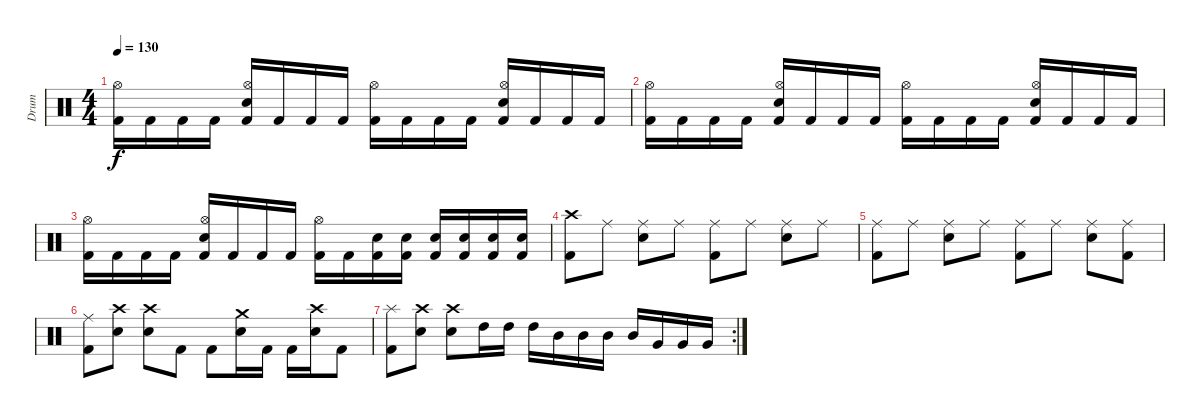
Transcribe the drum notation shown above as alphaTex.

\track ("Drum" "Drum") {instrument percussion}
\staff {score}
\articulation defaults
\ts (4 4)
\tempo 130
\clef neutral
\ks c
("Kick (hit) 2" "Hi-Hat (open)").16{dy f} "Kick (hit) 2".16 "Kick (hit) 2".16 "Kick (hit) 2".16 ("Kick (hit) 2" "Snare (hit) 2" "Hi-Hat (open)").16 "Kick (hit) 2".16 "Kick (hit) 2".16 "Kick (hit) 2".16 ("Kick (hit) 2" "Hi-Hat (open)").16 "Kick (hit) 2".16 "Kick (hit) 2".16 "Kick (hit) 2".16 ("Kick (hit) 2" "Snare (hit) 2" "Hi-Hat (open)").16 "Kick (hit) 2".16 "Kick (hit) 2".16 "Kick (hit) 2".16 |
("Kick (hit) 2" "Hi-Hat (open)").16 "Kick (hit) 2".16 "Kick (hit) 2".16 "Kick (hit) 2".16 ("Kick (hit) 2" "Snare (hit) 2" "Hi-Hat (open)").16 "Kick (hit) 2".16 "Kick (hit) 2".16 "Kick (hit) 2".16 ("Kick (hit) 2" "Hi-Hat (open)").16 "Kick (hit) 2".16 "Kick (hit) 2".16 "Kick (hit) 2".16 ("Kick (hit) 2" "Snare (hit) 2" "Hi-Hat (open)").16 "Kick (hit) 2".16 "Kick (hit) 2".16 "Kick (hit) 2".16 |
("Kick (hit) 2" "Hi-Hat (open)").16 "Kick (hit) 2".16 "Kick (hit) 2".16 "Kick (hit) 2".16 ("Kick (hit) 2" "Snare (hit) 2" "Hi-Hat (open)").16 "Kick (hit) 2".16 "Kick (hit) 2".16 "Kick (hit) 2".16 ("Kick (hit) 2" "Hi-Hat (open)").16 "Kick (hit) 2".16 ("Kick (hit) 2" "Snare (hit) 2").16 ("Kick (hit) 2" "Snare (hit) 2").16 ("Kick (hit) 2" "Snare (hit) 2").16 ("Kick (hit) 2" "Snare (hit) 2").16 ("Kick (hit) 2" "Snare (hit) 2").16 ("Kick (hit) 2" "Snare (hit) 2").16 |
("Kick (hit) 2" "Crash high (hit)").8 "Ride (middle)".8 ("Snare (hit) 2" "Ride (middle)").8 "Ride (middle)".8 ("Kick (hit) 2" "Ride (middle)").8 "Ride (middle)".8 ("Snare (hit) 2" "Ride (middle)").8 "Ride (middle)".8 |
("Kick (hit) 2" "Ride (middle)").8 "Ride (middle)".8 ("Snare (hit) 2" "Ride (middle)").8 "Ride (middle)".8 ("Kick (hit) 2" "Ride (middle)").8 "Ride (middle)".8 ("Snare (hit) 2" "Ride (middle)").8 ("Kick (hit) 2" "Ride (middle)").8 |
("Kick (hit) 2" "Ride (middle)").8 ("Snare (hit) 2" "Crash high (hit)").8 ("Snare (hit) 2" "Crash high (hit)").8 "Kick (hit) 2".8 "Kick (hit) 2".8 ("Snare (hit) 2" "Crash medium (hit)").16 "Kick (hit) 2".16 "Kick (hit) 2".16 ("Snare (hit) 2" "Crash high (hit)").16 "Kick (hit) 2".8 |
\rc 2
("Kick (hit) 2" "Splash (hit)").8 ("Snare (hit) 2" "Crash high (hit)").8 ("Snare (hit) 2" "Crash high (hit)").8 "High Tom (hit)".16 "High Tom (hit)".16 "High Tom (hit)".16 "Mid Tom (hit)".16 "Mid Tom (hit)".16 "Mid Tom (hit)".16 "Mid Tom (hit)".16 "Very Low Tom (hit)".16 "Very Low Tom (hit)".16 "Very Low Tom (hit)".16
